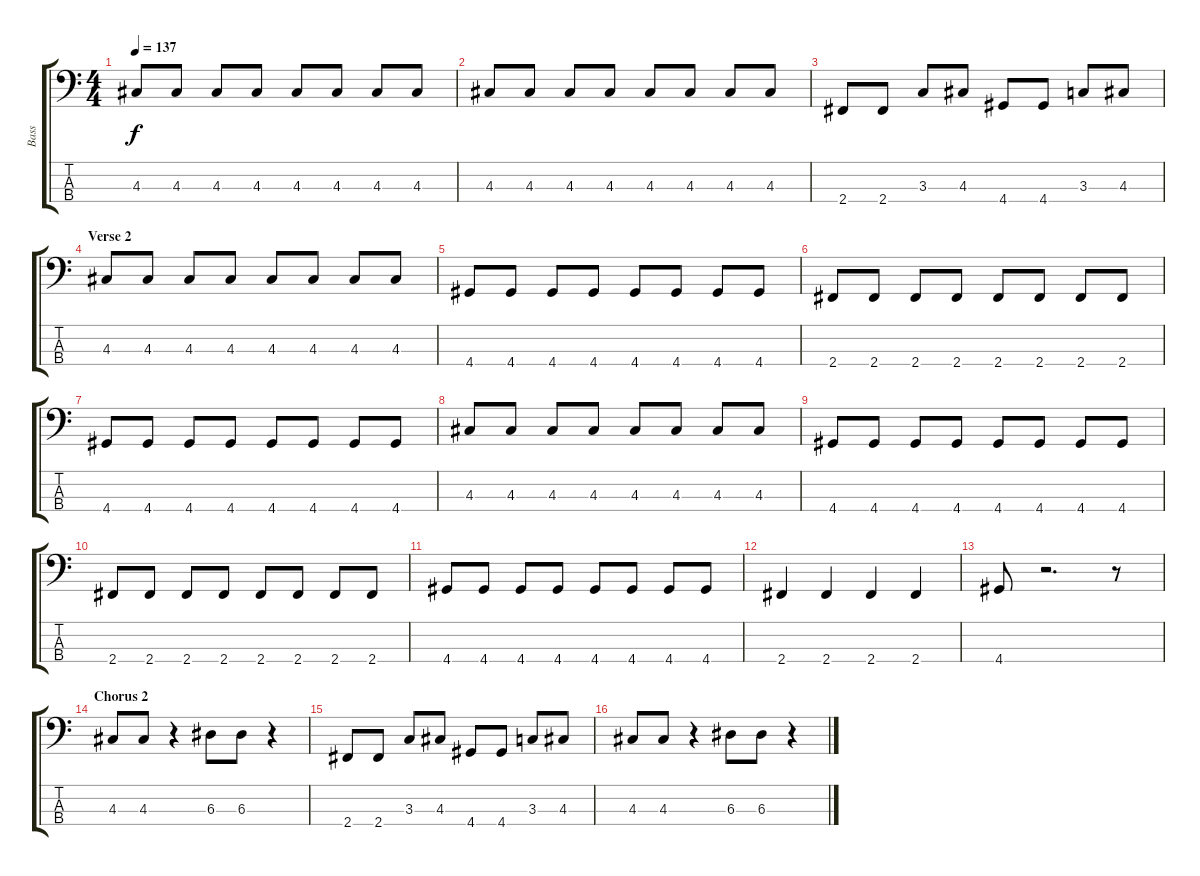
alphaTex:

\track ("Bass" "Bass") {instrument electricbasspick}
\staff {score tabs}
\tuning (G2 D2 A1 E1) {hide}
\ts (4 4)
\tempo 137
\clef f4
\ks c
4.3.8{dy f} 4.3.8 4.3.8 4.3.8 4.3.8 4.3.8 4.3.8 4.3.8 |
4.3.8 4.3.8 4.3.8 4.3.8 4.3.8 4.3.8 4.3.8 4.3.8 |
2.4.8 2.4.8 3.3.8 4.3.8 4.4.8 4.4.8 3.3.8 4.3.8 |
\section ("" "Verse 2")
4.3.8 4.3.8 4.3.8 4.3.8 4.3.8 4.3.8 4.3.8 4.3.8 |
4.4.8 4.4.8 4.4.8 4.4.8 4.4.8 4.4.8 4.4.8 4.4.8 |
2.4.8 2.4.8 2.4.8 2.4.8 2.4.8 2.4.8 2.4.8 2.4.8 |
4.4.8 4.4.8 4.4.8 4.4.8 4.4.8 4.4.8 4.4.8 4.4.8 |
4.3.8 4.3.8 4.3.8 4.3.8 4.3.8 4.3.8 4.3.8 4.3.8 |
4.4.8 4.4.8 4.4.8 4.4.8 4.4.8 4.4.8 4.4.8 4.4.8 |
2.4.8 2.4.8 2.4.8 2.4.8 2.4.8 2.4.8 2.4.8 2.4.8 |
4.4.8 4.4.8 4.4.8 4.4.8 4.4.8 4.4.8 4.4.8 4.4.8 |
2.4.4 2.4.4 2.4.4 2.4.4 |
4.4.8 r.2{d} r.8 |
\section ("" "Chorus 2")
4.3.8 4.3.8 r.4 6.3.8 6.3.8 r.4 |
2.4.8 2.4.8 3.3.8 4.3.8 4.4.8 4.4.8 3.3.8 4.3.8 |
4.3.8 4.3.8 r.4 6.3.8 6.3.8 r.4
